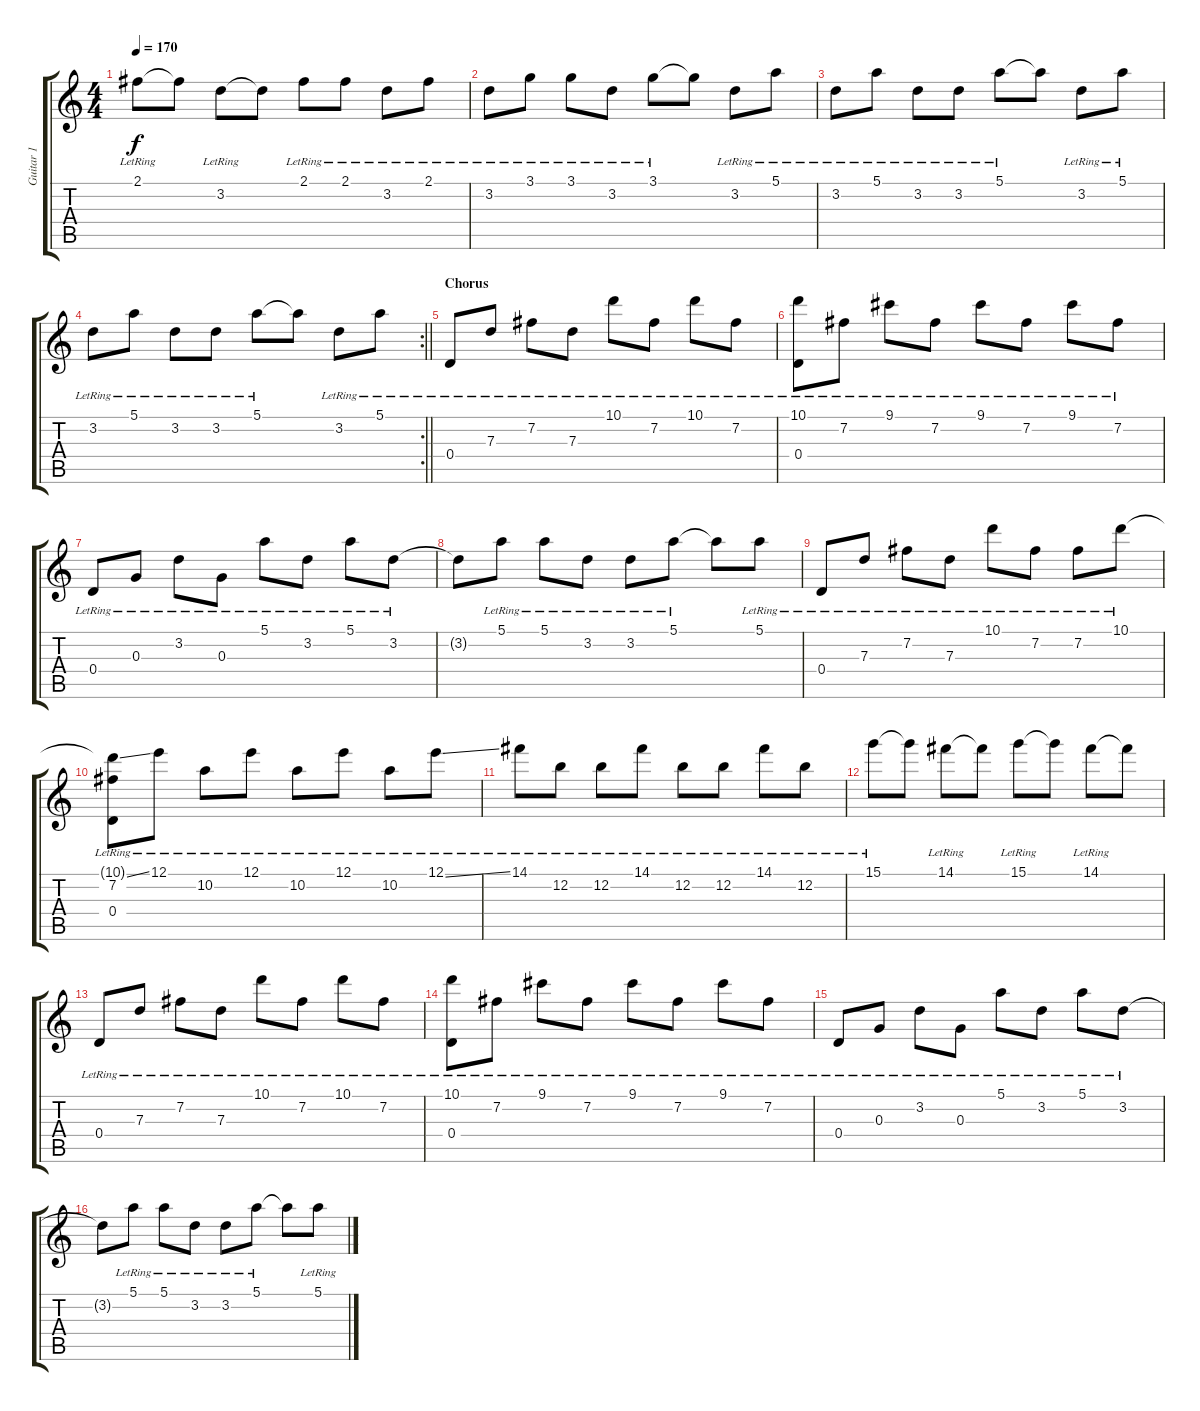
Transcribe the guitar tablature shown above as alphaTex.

\track ("Guitar 1" "Guitar 1") {instrument acousticguitarsteel}
\staff {score tabs}
\tuning (E4 B3 G3 D3 A2 E2) {hide}
\ts (4 4)
\tempo 170
\clef g2
\ks c
2.1{lr}.8{dy f} 2.1{t}.8 3.2{lr}.8 3.2{t}.8 2.1{lr}.8 2.1{lr}.8 3.2{lr}.8 2.1{lr}.8 |
3.2{lr}.8 3.1{lr}.8 3.1{lr}.8 3.2{lr}.8 3.1{lr}.8 3.1{t}.8 3.2{lr}.8 5.1{lr}.8 |
3.2{lr}.8 5.1{lr}.8 3.2{lr}.8 3.2{lr}.8 5.1{lr}.8 5.1{t}.8 3.2{lr}.8 5.1{lr}.8 |
\rc 2
\barLineRight lightlight
3.2{lr}.8 5.1{lr}.8 3.2{lr}.8 3.2{lr}.8 5.1{lr}.8 5.1{t}.8 3.2{lr}.8 5.1{lr}.8 |
\section ("" "Chorus")
0.4{lr}.8 7.3{lr}.8 7.2{lr}.8 7.3{lr}.8 10.1{lr}.8 7.2{lr}.8 10.1{lr}.8 7.2{lr}.8 |
(10.1{lr} 0.4).8 7.2{lr}.8 9.1{lr}.8 7.2{lr}.8 9.1{lr}.8 7.2{lr}.8 9.1{lr}.8 7.2{lr}.8 |
0.4{lr}.8 0.3{lr}.8 3.2{lr}.8 0.3{lr}.8 5.1{lr}.8 3.2{lr}.8 5.1{lr}.8 3.2{lr}.8 |
3.2{t}.8 5.1{lr}.8 5.1{lr}.8 3.2{lr}.8 3.2{lr}.8 5.1{lr}.8 5.1{t}.8 5.1{lr}.8 |
0.4{lr}.8 7.3{lr}.8 7.2{lr}.8 7.3{lr}.8 10.1{lr}.8 7.2{lr}.8 7.2{lr}.8 10.1{lr}.8 |
(10.1{ss t} 7.2{lr} 0.4).8 12.1{lr}.8 10.2{lr}.8 12.1{lr}.8 10.2{lr}.8 12.1{lr}.8 10.2{lr}.8 12.1{ss lr}.8 |
14.1{lr}.8 12.2{lr}.8 12.2{lr}.8 14.1{lr}.8 12.2{lr}.8 12.2{lr}.8 14.1{lr}.8 12.2{lr}.8 |
15.1{lr}.8 15.1{t}.8 14.1{lr}.8 14.1{t}.8 15.1{lr}.8 15.1{t}.8 14.1{lr}.8 14.1{t}.8 |
0.4{lr}.8 7.3{lr}.8 7.2{lr}.8 7.3{lr}.8 10.1{lr}.8 7.2{lr}.8 10.1{lr}.8 7.2{lr}.8 |
(10.1{lr} 0.4).8 7.2{lr}.8 9.1{lr}.8 7.2{lr}.8 9.1{lr}.8 7.2{lr}.8 9.1{lr}.8 7.2{lr}.8 |
0.4{lr}.8 0.3{lr}.8 3.2{lr}.8 0.3{lr}.8 5.1{lr}.8 3.2{lr}.8 5.1{lr}.8 3.2{lr}.8 |
3.2{t}.8 5.1{lr}.8 5.1{lr}.8 3.2{lr}.8 3.2{lr}.8 5.1{lr}.8 5.1{t}.8 5.1{lr}.8
